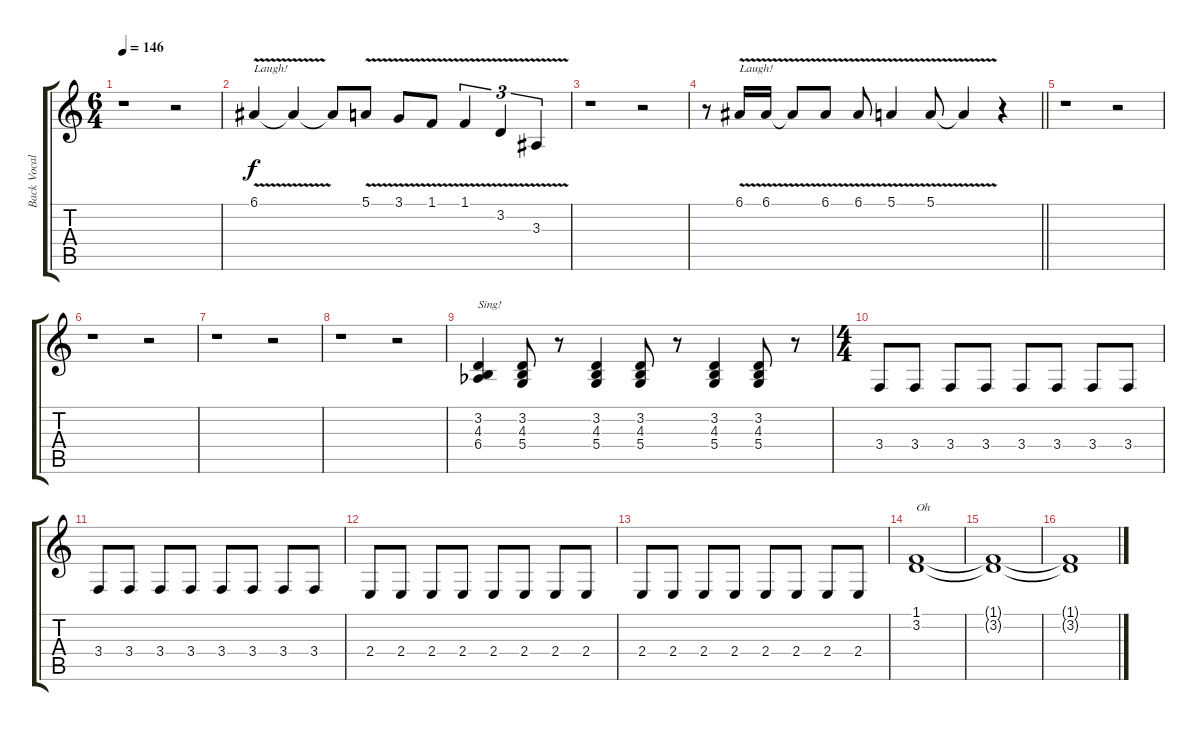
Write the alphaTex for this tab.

\track ("Back Vocal" "Back Vocal") {instrument voiceoohs}
\staff {score tabs}
\tuning (E4 B3 G3 D3 A2 D2) {hide}
\ts (6 4)
\tempo 146
\clef g2
\ks c
r.1{dy f} r.2 |
6.1{v}.4{txt "Laugh!" instrument choiraahs} 6.1{t}.4 6.1{t}.8 5.1{v}.8 3.1{v}.8 1.1{v}.8 1.1{v}.4{tu (3 2)} 3.2{v}.4{tu (3 2)} 3.3{v}.4{tu (3 2)} |
r.1 r.2 |
\barLineRight lightlight
r.8 6.1{v}.16{txt "Laugh!"} 6.1{v}.16 6.1{t}.8 6.1{v}.8 6.1{v}.8 5.1{v}.4 5.1{v}.8 5.1{t}.4 r.4 |
\section ("" "")
r.1 r.2 |
r.1 r.2 |
r.1 r.2 |
r.1 r.2 |
(3.2 4.3 6.4{acc b}).4{txt "Sing!" instrument tenorsax} (3.2 4.3 5.4).8 r.8 (3.2 4.3 5.4).4 (3.2 4.3 5.4).8 r.8 (3.2 4.3 5.4).4 (3.2 4.3 5.4).8 r.8 |
\ts (4 4)
3.4.8 3.4.8 3.4.8 3.4.8 3.4.8 3.4.8 3.4.8 3.4.8 |
3.4.8 3.4.8 3.4.8 3.4.8 3.4.8 3.4.8 3.4.8 3.4.8 |
2.4.8 2.4.8 2.4.8 2.4.8 2.4.8 2.4.8 2.4.8 2.4.8 |
2.4.8 2.4.8 2.4.8 2.4.8 2.4.8 2.4.8 2.4.8 2.4.8 |
(1.1 3.2).1{txt "Oh" instrument voiceoohs} |
(1.1{t} 3.2{t}).1 |
(1.1{t} 3.2{t}).1
